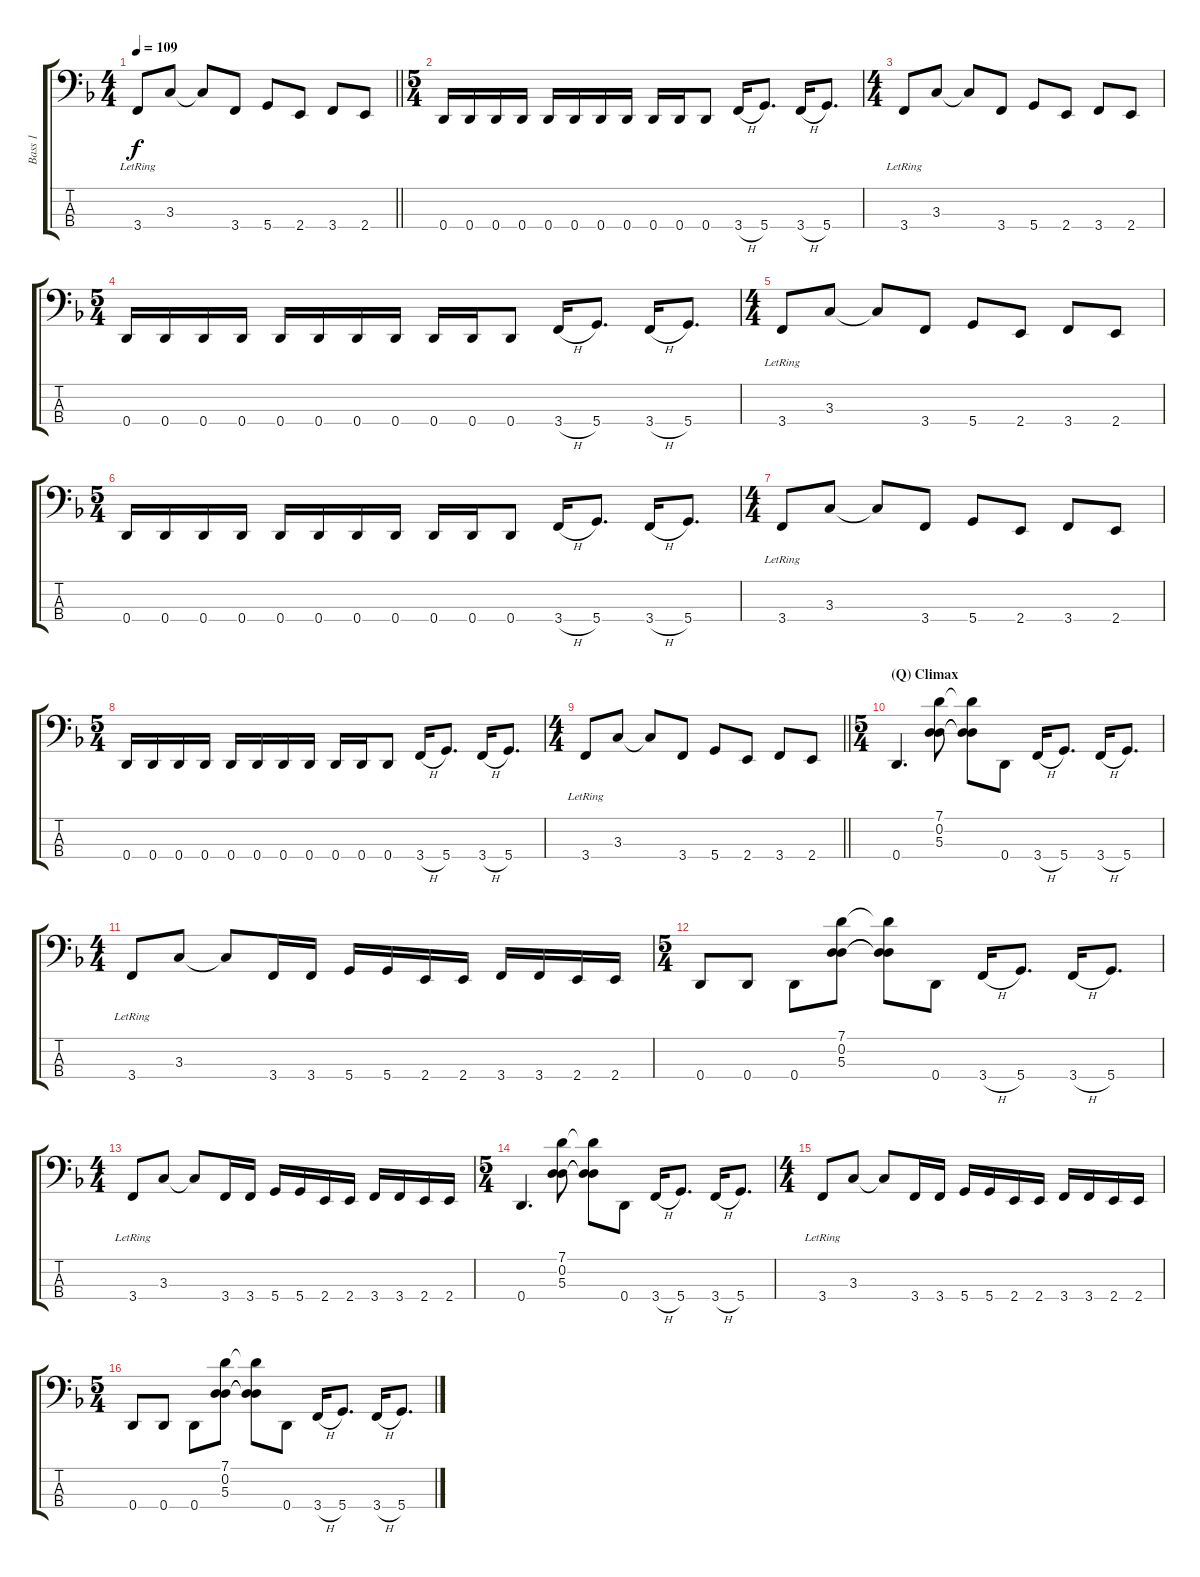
\track ("Bass 1" "Bass 1") {instrument electricbasspick}
\staff {score tabs}
\tuning (G2 D2 A1 D1) {hide}
\ts (4 4)
\tempo 109
\clef f4
\barLineRight lightlight
\ks dminor
3.4{lr}.8{dy f} 3.3.8{beam split} 3.3{t}.8{beam merge} 3.4.8{beam split} 5.4.8 2.4.8 3.4.8 2.4.8 |
\ts (5 4)
0.4.16 0.4.16 0.4.16 0.4.16 0.4.16 0.4.16 0.4.16 0.4.16 0.4.16 0.4.16 0.4.8 3.4{h}.16 5.4.8{d} 3.4{h}.16 5.4.8{d} |
\ts (4 4)
3.4{lr}.8 3.3.8{beam split} 3.3{t}.8{beam merge} 3.4.8{beam split} 5.4.8 2.4.8 3.4.8 2.4.8 |
\ts (5 4)
0.4.16 0.4.16 0.4.16 0.4.16 0.4.16 0.4.16 0.4.16 0.4.16 0.4.16 0.4.16 0.4.8 3.4{h}.16 5.4.8{d} 3.4{h}.16 5.4.8{d} |
\ts (4 4)
3.4{lr}.8 3.3.8{beam split} 3.3{t}.8{beam merge} 3.4.8{beam split} 5.4.8 2.4.8 3.4.8 2.4.8 |
\ts (5 4)
0.4.16 0.4.16 0.4.16 0.4.16 0.4.16 0.4.16 0.4.16 0.4.16 0.4.16 0.4.16 0.4.8 3.4{h}.16 5.4.8{d} 3.4{h}.16 5.4.8{d} |
\ts (4 4)
3.4{lr}.8 3.3.8{beam split} 3.3{t}.8{beam merge} 3.4.8{beam split} 5.4.8 2.4.8 3.4.8 2.4.8 |
\ts (5 4)
0.4.16 0.4.16 0.4.16 0.4.16 0.4.16 0.4.16 0.4.16 0.4.16 0.4.16 0.4.16 0.4.8 3.4{h}.16 5.4.8{d} 3.4{h}.16 5.4.8{d} |
\ts (4 4)
\barLineRight lightlight
3.4{lr}.8 3.3.8{beam split} 3.3{t}.8{beam merge} 3.4.8{beam split} 5.4.8 2.4.8 3.4.8 2.4.8 |
\ts (5 4)
\section ("" "(Q) Climax")
0.4.4{d} (7.1 0.2 5.3).8 (7.1{t} 0.2{t} 5.3{t}).8 0.4.8 3.4{h}.16 5.4.8{d} 3.4{h}.16 5.4.8{d} |
\ts (4 4)
3.4{lr}.8 3.3.8 3.3{t}.8 3.4.16 3.4.16 5.4.16 5.4.16 2.4.16 2.4.16 3.4.16 3.4.16 2.4.16 2.4.16 |
\ts (5 4)
0.4.8 0.4.8{beam split} 0.4.8{beam merge} (7.1 0.2 5.3).8{beam split} (7.1{t} 0.2{t} 5.3{t}).8 0.4.8 3.4{h}.16 5.4.8{d} 3.4{h}.16 5.4.8{d} |
\ts (4 4)
3.4{lr}.8 3.3.8 3.3{t}.8 3.4.16 3.4.16 5.4.16 5.4.16 2.4.16 2.4.16 3.4.16 3.4.16 2.4.16 2.4.16 |
\ts (5 4)
0.4.4{d} (7.1 0.2 5.3).8{beam split} (7.1{t} 0.2{t} 5.3{t}).8 0.4.8 3.4{h}.16 5.4.8{d} 3.4{h}.16 5.4.8{d} |
\ts (4 4)
3.4{lr}.8 3.3.8{beam split} 3.3{t}.8{beam merge} 3.4.16 3.4.16 5.4.16 5.4.16 2.4.16 2.4.16 3.4.16 3.4.16 2.4.16 2.4.16 |
\ts (5 4)
0.4.8 0.4.8{beam split} 0.4.8{beam merge} (7.1 0.2 5.3).8{beam split} (7.1{t} 0.2{t} 5.3{t}).8 0.4.8 3.4{h}.16 5.4.8{d} 3.4{h}.16 5.4.8{d}
